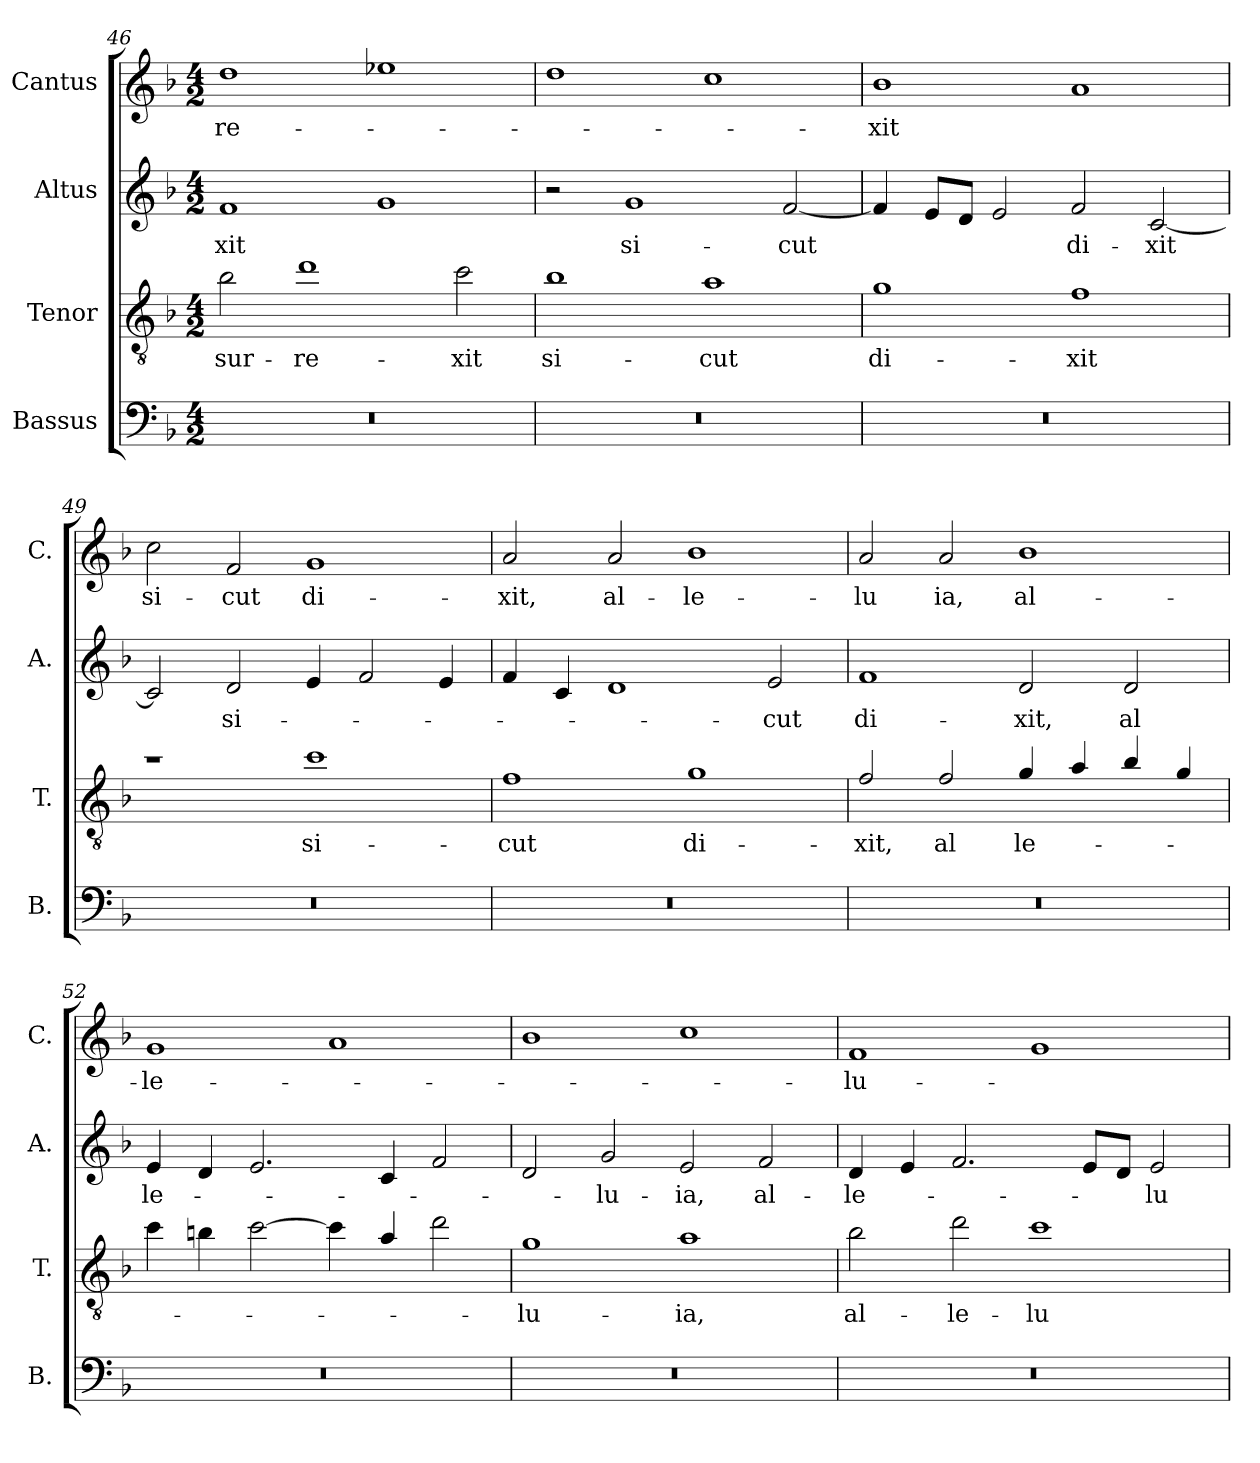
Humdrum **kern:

**kern	**kern	**text	**kern	**text	**kern	**text
*part4	*part3	*part3	*part2	*part2	*part1	*part1
*staff4	*staff3	*staff3	*staff2	*staff2	*staff1	*staff1
*I"Bassus	*I"Tenor	*	*I"Altus	*	*I"Cantus	*
*I'B.	*I'T.	*	*I'A.	*	*I'C.	*
*clefF4	*clefGv2	*	*clefG2	*	*clefG2	*
*	*ITrd7c12	*	*	*	*	*
*k[b-]	*k[b-]	*	*k[b-]	*	*k[b-]	*
*F:	*F:	*	*F:	*	*F:	*
*M4/2	*M4/2	*	*M4/2	*	*M4/2	*
=46	=46	=46	=46	=46	=46	=46
!	!	!LO:LY:b	!	!	!	!
!	!	!	!	!LO:LY:b	!	!
!	!	!	!	!	!	!LO:LY:b
0rF	2B-\	-sur-	1f	-xit	1dd	-re-
!	!	!LO:LY:b	!	!	!	!
.	1d	-re-	.	.	.	.
.	.	.	1g	.	1ee->	.
!	!	!LO:LY:b	!	!	!	!
.	2c\	-xit	.	.	.	.
=47	=47	=47	=47	=47	=47	=47
!	!	!LO:LY:b	!	!	!	!
0rF	1B-	si-	2r	.	1dd	.
!	!	!	!	!LO:LY:b	!	!
.	.	.	1g	si-	.	.
!	!	!LO:LY:b	!	!	!	!
.	1A	-cut	.	.	1cc	.
!	!	!	!	!LO:LY:b	!	!
.	.	.	[<2f/	-cut	.	.
=48	=48	=48	=48	=48	=48	=48
!	!	!LO:LY:b	!	!	!	!
!	!	!	!	!	!	!LO:LY:b
0rF	1G	di-	4f/]	.	1b-	-xit
.	.	.	8e/L	.	.	.
.	.	.	8d/J	.	.	.
.	.	.	2e/	.	.	.
!	!	!LO:LY:b	!	!	!	!
!	!	!	!	!LO:LY:b	!	!
.	1F	-xit	2f/	di-	1a	.
!	!	!	!	!LO:LY:b	!	!
.	.	.	[<2c/	-xit	.	.
=49	=49	=49	=49	=49	=49	=49
!	!	!	!	!	!	!LO:LY:b
0rF	1rdd	.	2c/]	.	2cc\	si-
!	!	!	!	!LO:LY:b	!	!
!	!	!	!	!	!	!LO:LY:b
.	.	.	2d/	si-	2f/	-cut
!	!	!LO:LY:b	!	!	!	!
!	!	!	!	!	!	!LO:LY:b
.	1c	si-	4e/	.	1g	di-
.	.	.	2f/	.	.	.
.	.	.	4e/	.	.	.
=50	=50	=50	=50	=50	=50	=50
!	!	!LO:LY:b	!	!	!	!
!	!	!	!	!	!	!LO:LY:b
0rF	1F	-cut	4f/	.	2a/	-xit,
.	.	.	4c/	.	.	.
!	!	!	!	!	!	!LO:LY:b
.	.	.	1d	.	2a/	al-
!	!	!LO:LY:b	!	!	!	!
!	!	!	!	!	!	!LO:LY:b
.	1G	di-	.	.	1b-	-le-
!	!	!	!	!LO:LY:b	!	!
.	.	.	2e/	-cut	.	.
!!LO:LB:g=z
=51	=51	=51	=51	=51	=51	=51
!	!	!LO:LY:b	!	!	!	!
!	!	!	!	!LO:LY:b	!	!
!	!	!	!	!	!	!LO:LY:b
0rF	2F/	-xit,	1f	di-	2a/	-lu
!	!	!LO:LY:b	!	!	!	!
!	!	!	!	!	!	!LO:LY:b
.	2F/	al	.	.	2a/	ia,
!	!	!LO:LY:b	!	!	!	!
!	!	!	!	!LO:LY:b	!	!
!	!	!	!	!	!	!LO:LY:b
.	4G/	le-	2d/	-xit,	1b-	al-
.	4A/	.	.	.	.	.
!	!	!	!	!LO:LY:b	!	!
.	4B-/	.	2d/	al	.	.
.	4G/	.	.	.	.	.
=52	=52	=52	=52	=52	=52	=52
!	!	!	!	!LO:LY:b	!	!
!	!	!	!	!	!	!LO:LY:b
0rF	4c\	.	4e/	le-	1g	-le-
.	4Bn\	.	4d/	.	.	.
.	[>2c\	.	2.e/	.	.	.
.	4c\]	.	.	.	1a	.
.	4A/	.	4c/	.	.	.
.	2d\	.	2f/	.	.	.
=53	=53	=53	=53	=53	=53	=53
!	!	!LO:LY:b	!	!	!	!
0rF	1G	-lu-	2d/	.	1b-	.
!	!	!	!	!LO:LY:b	!	!
.	.	.	2g/	-lu-	.	.
!	!	!LO:LY:b	!	!	!	!
!	!	!	!	!LO:LY:b	!	!
.	1A	-ia,	2e/	-ia,	1cc	.
!	!	!	!	!LO:LY:b	!	!
.	.	.	2f/	al-	.	.
=54	=54	=54	=54	=54	=54	=54
!	!	!LO:LY:b	!	!	!	!
!	!	!	!	!LO:LY:b	!	!
!	!	!	!	!	!	!LO:LY:b
0rF	2B-\	al-	4d/	-le-	1f	-lu-
.	.	.	4e/	.	.	.
!	!	!LO:LY:b	!	!	!	!
.	2d\	-le-	2.f/	.	.	.
!	!	!LO:LY:b	!	!	!	!
.	1c	-lu-	.	.	1g	.
.	.	.	8e/L	.	.	.
.	.	.	8d/J	.	.	.
!	!	!	!	!LO:LY:b	!	!
.	.	.	2e/	-lu-	.	.
=	=	=	=	=	=	=
*-	*-	*-	*-	*-	*-	*-
